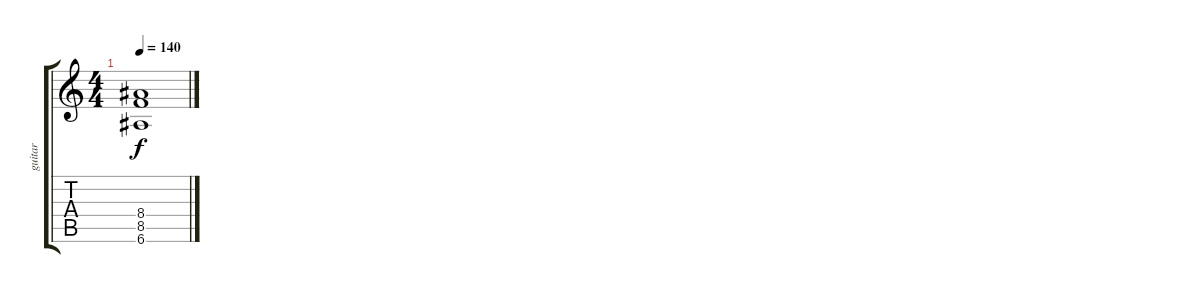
\track ("guitar" "guitar") {instrument overdrivenguitar}
\staff {score tabs}
\tuning (E4 B3 G3 D3 A2 E2) {hide}
\ts (4 4)
\tempo 140
\clef g2
\ks c
(8.4 8.5 6.6).1{dy f}
